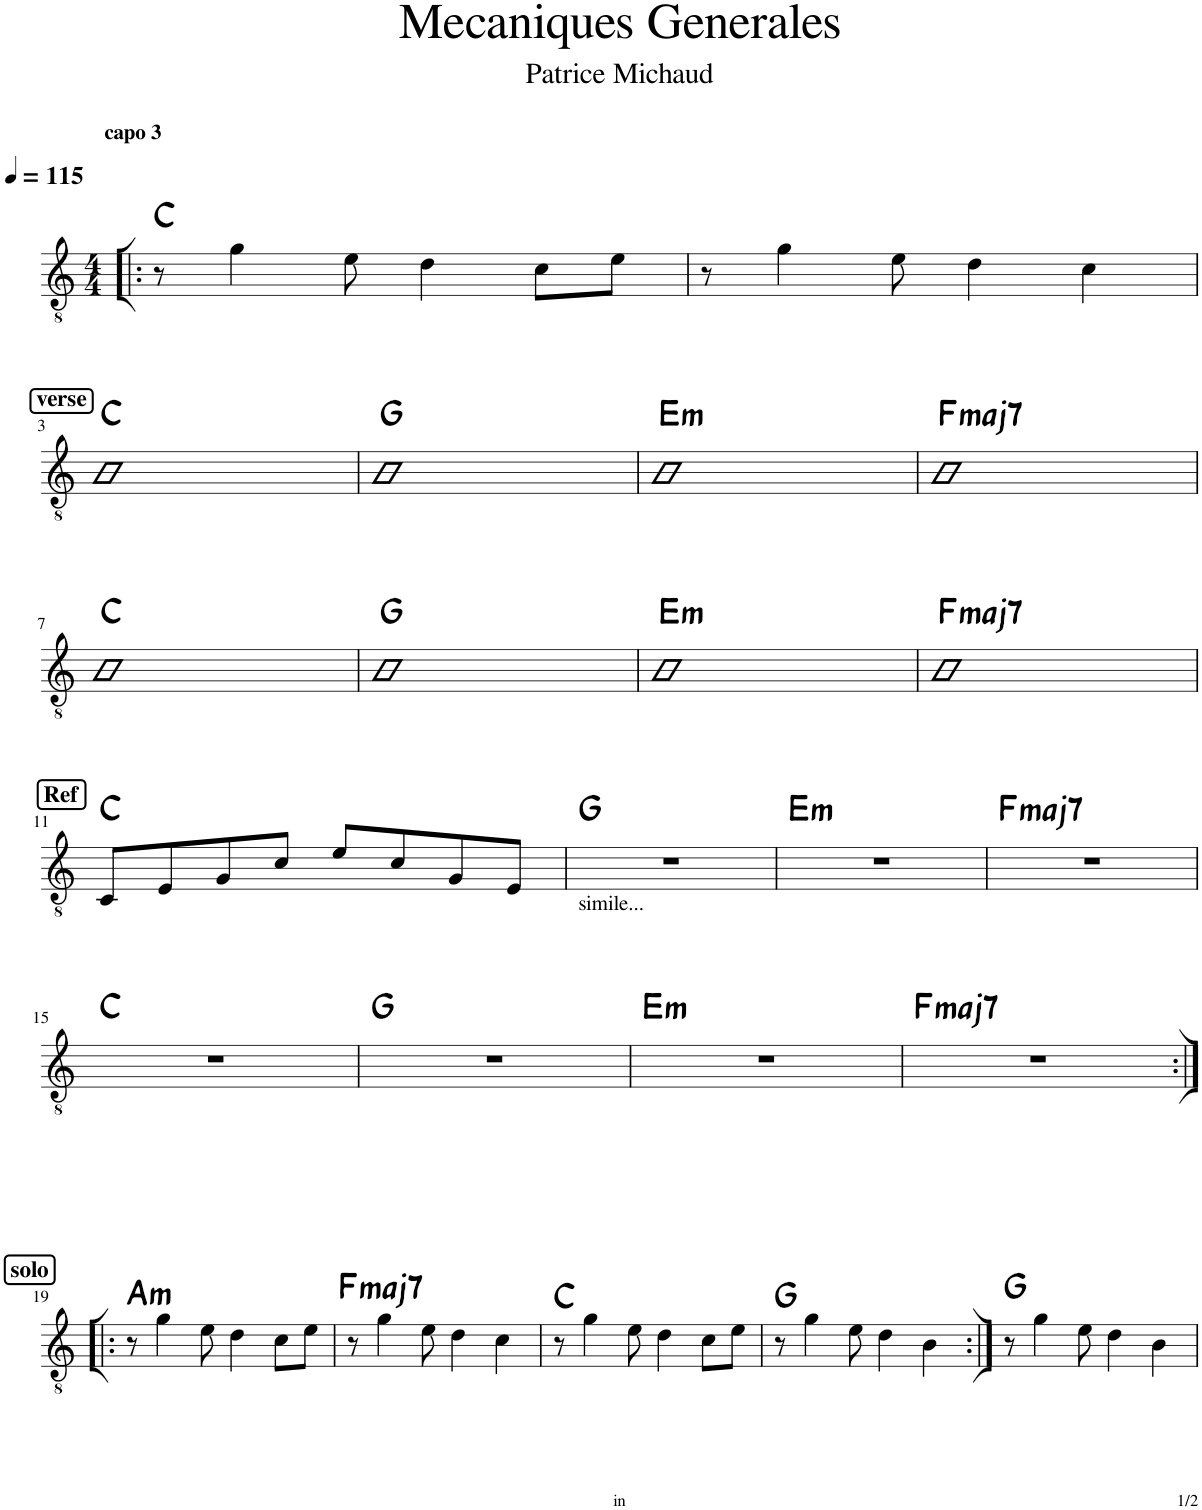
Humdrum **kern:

**kern	**harte
*part1	*part1
*staff1	*
*I"Classical Guitar	*
*I'Guit.	*
*clefGv2	*
*k[]	*
*M4/4	*
*MM115	*
=1!|:	=1!|:
!LO:TX:a:B:t=capo 3	!
8r	C:maj
4g\	.
8e\	.
4d\	.
8c\L	.
8e\J	.
=2	=2
8r	.
4g\	.
8e\	.
4d\	.
4c\	.
!!LO:LB:g=z
!!LO:REH:place=s1:a:B:cj:fs=11:t=verse
=3	=3
1c	C:maj
=4	=4
1G	G:maj
=5	=5
!	!LO:H:kt=m
1E	E:min
=6	=6
!	!LO:H:kt=maj7
1F	F:maj7
!!LO:LB:g=z
=7	=7
1C	C:maj
=8	=8
1G	G:maj
=9	=9
!	!LO:H:kt=m
1E	E:min
=10	=10
!	!LO:H:kt=maj7
1F	F:maj7
!!LO:LB:g=z
!!LO:REH:place=s1:a:B:cj:fs=11:t=Ref
=11	=11
8C/L	C:maj
8E/	.
8G/	.
8c/J	.
8e/L	.
8c/	.
8G/	.
8E/J	.
=12	=12
!LO:TX:b:t=simile...	!
1r	G:maj
=13	=13
!	!LO:H:kt=m
1r	E:min
=14	=14
!	!LO:H:kt=maj7
1r	F:maj7
!!LO:LB:g=z
=15	=15
1r	C:maj
=16	=16
1r	G:maj
=17	=17
!	!LO:H:kt=m
1r	E:min
=18	=18
!	!LO:H:kt=maj7
1r	F:maj7
!!LO:LB:g=z
!!LO:REH:place=s1:a:B:cj:fs=11:t=solo
=19:|!|:	=19:|!|:
!	!LO:H:kt=m
8r	A:min
4g\	.
8e\	.
4d\	.
8c\L	.
8e\J	.
=20	=20
!	!LO:H:kt=maj7
8r	F:maj7
4g\	.
8e\	.
4d\	.
4c\	.
=21	=21
8r	C:maj
4g\	.
8e\	.
4d\	.
8c\L	.
8e\J	.
=22	=22
8r	G:maj
4g\	.
8e\	.
4d\	.
4B\	.
=23:|!	=23:|!
8r	G:maj
4g\	.
8e\	.
4d\	.
4B\	.
=	=
*-	*-
